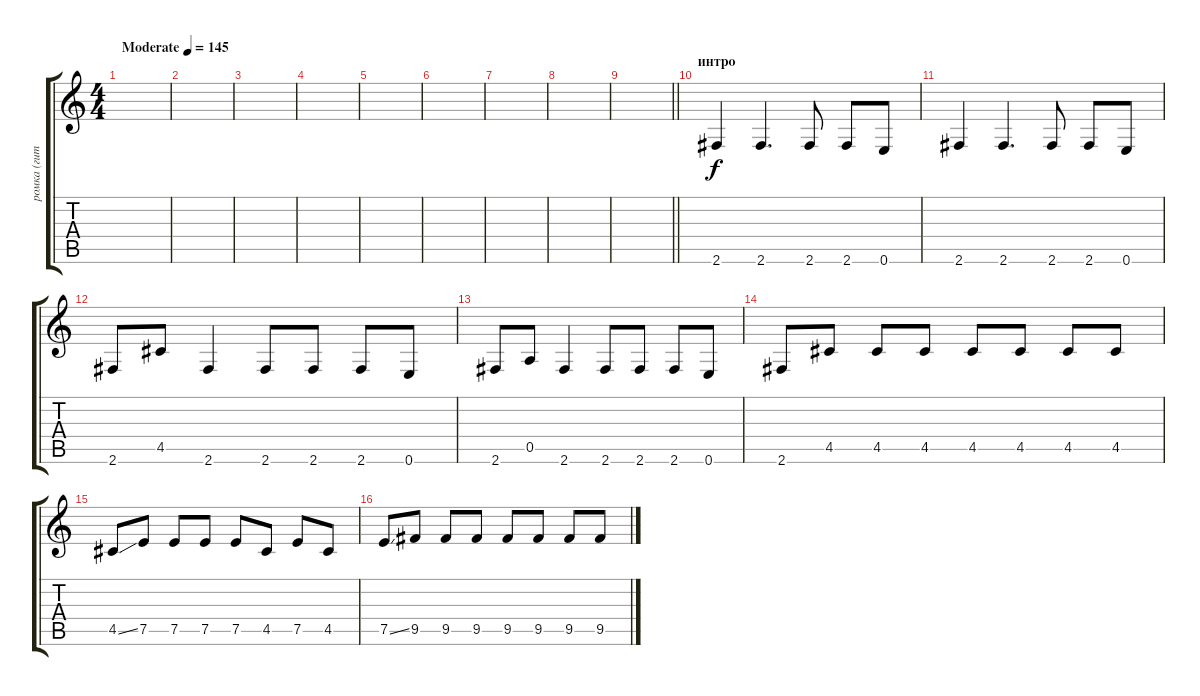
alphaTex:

\track ("ромка (гитара)" "ромка (гит") {instrument distortionguitar}
\staff {score tabs}
\tuning (E4 B3 G3 D3 A2 E2) {hide}
\ts (4 4)
\tempo (145 "Moderate")
\clef g2
\ks c
|
|
|
|
|
|
|
|
\barLineRight lightlight
|
\section ("" "интро")
2.6.4 2.6.4{d} 2.6.8 2.6.8 0.6.8 |
2.6.4 2.6.4{d} 2.6.8 2.6.8 0.6.8 |
2.6.8 4.5.8 2.6.4 2.6.8 2.6.8 2.6.8 0.6.8 |
2.6.8 0.5.8 2.6.4 2.6.8 2.6.8 2.6.8 0.6.8 |
2.6.8 4.5.8 4.5.8 4.5.8 4.5.8 4.5.8 4.5.8 4.5.8 |
4.5{ss}.8 7.5.8 7.5.8 7.5.8 7.5.8 4.5.8 7.5.8 4.5.8 |
7.5{ss}.8 9.5.8 9.5.8 9.5.8 9.5.8 9.5.8 9.5.8 9.5.8
